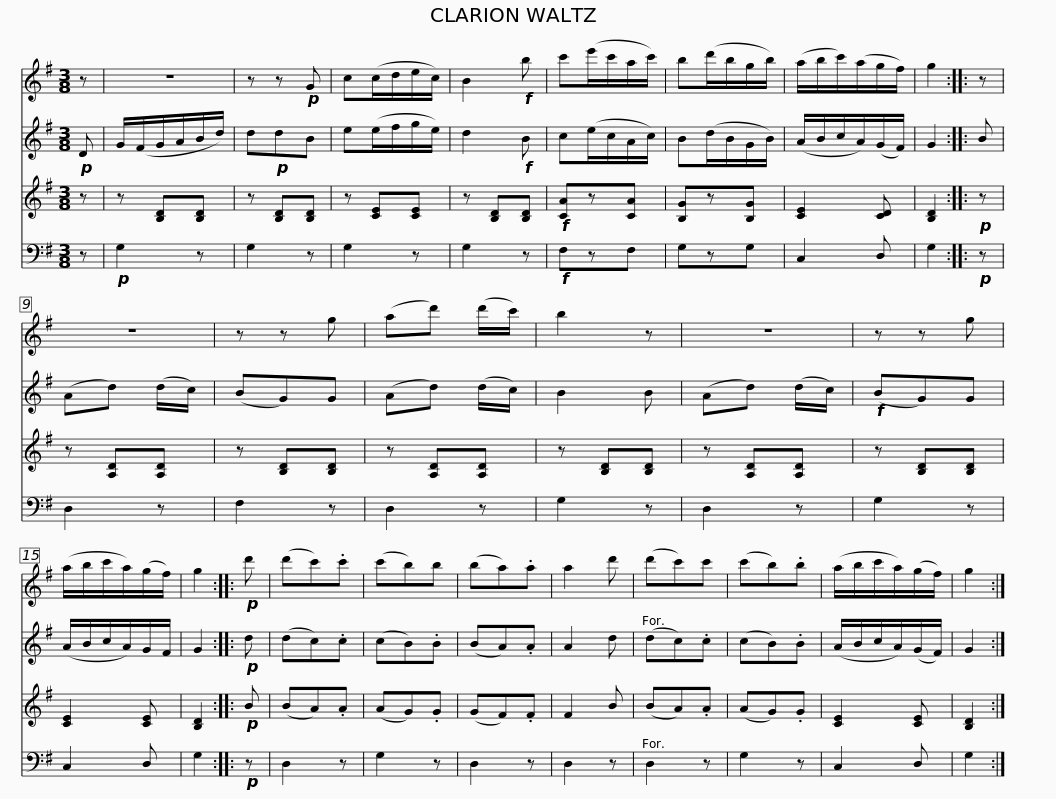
X:1
%%score 1 2 3 4
L:1/8
M:3/8
I:linebreak $
K:G
V:1 treble
V:2 treble
V:3 treble
V:4 bass
V:1
 z | z3 | z z!p! G | c(c/d/e/c/) | B2!f! b | %5
 c'(e'/c'/a/c'/) | b(d'/b/g/b/) |$ (a/b/c'/)(a/g/f/) | g2 :: z | %10
 z3 | z z g | (ad') (d'/c'/) | b2 z | z3 | %15
 z z g |$ (a/b/c'/a/)(g/f/) | g2 ::!p! d' | (d'c').c' | %20
 (c'b)b | (ba).a | a2 d' | (d'c')c' | (c'b).b | %25
 (a/b/c'/a/)(g/f/) |$ g2 :| %27
V:2
!p! D | G/(F/G/A/B/d/) | d!p!dB | e(e/f/g/e/) | d2!f! B | %5
 c(e/c/A/c/) | B(d/B/G/B/) |$ (A/B/c/A/)(G/F/) | G2 :: B | %10
 (Ad) (d/c/) | (BG)G | (Ad) (d/c/) | B2 B | (Ad) (d/c/) | %15
!f! (BG)G |$ (A/B/c/A/)G/F/ | G2 ::!p! d | (dc).c | %20
 (cB).B | (BA).A | A2 d | (dc).c | (cB).B | %25
 (A/B/c/A/)(G/F/) |$ G2 :| %27
V:3
 z | z [B,D][B,D] | z [B,D][B,D] | z [CE][CE] | z [B,D][B,D] | %5
!f! [CA]z[CA] | [B,G]z[B,G] |$ [CE]2 [CD] | [B,D]2 ::!p! z | %10
 z [A,D][A,D] | z [B,D][B,D] | z [A,D][A,D] | z [B,D][B,D] | z [A,D][A,D] | %15
 z [B,D][B,D] |$ [CE]2 [CE] | [B,D]2 ::!p! B | (BA).A | %20
 (AG).G | (GF).F | F2 B | (BA).A | (AG).G | %25
 [CE]2 [CE] |$ [B,D]2 :| %27
V:4
 z |!p! G,2 z | G,2 z | G,2 z | G,2 z | %5
!f! F,zF, | G,zG, |$ C,2 D, | G,2 ::!p! z | %10
 D,2 z | F,2 z | D,2 z | G,2 z | D,2 z | %15
 G,2 z |$ C,2 D, | G,2 ::!p! z | D,2 z | %20
 G,2 z | D,2 z | D,2 z | D,2 z | G,2 z | %25
 C,2 D, |$ G,2 :| %27
